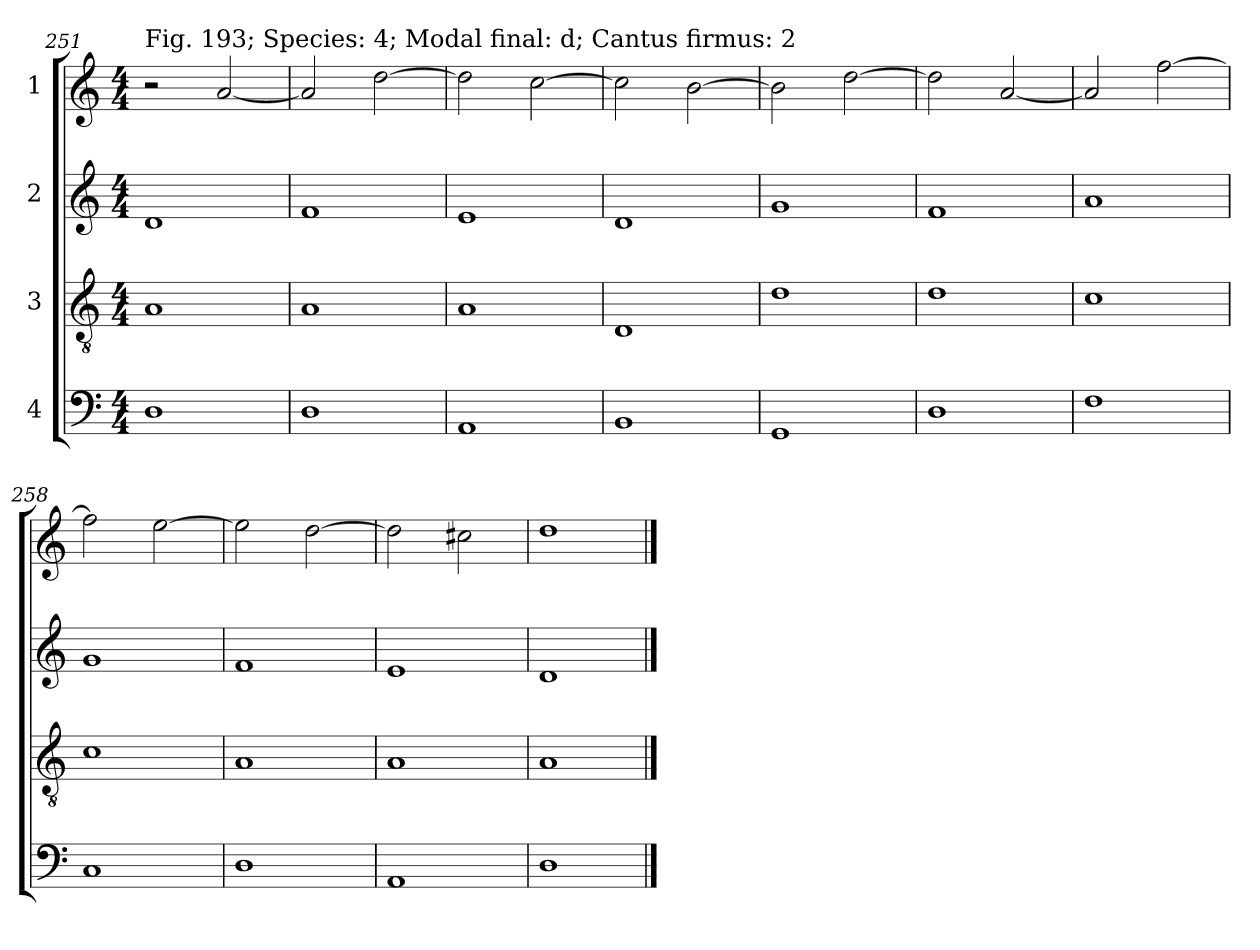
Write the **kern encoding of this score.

**kern	**kern	**kern	**kern
*part4	*part3	*part2	*part1
*staff4	*staff3	*staff2	*staff1
*I"4	*I"3	*I"2	*I"1
*clefF4	*clefGv2	*clefG2	*clefG2
*k[]	*k[]	*k[]	*k[]
*M4/4	*M4/4	*M4/4	*M4/4
=251	=251	=251	=251
!	!	!	!LO:TX:a:t=Fig. 193; Species&colon; 4; Modal final&colon; d; Cantus firmus&colon; 2
1D	1A	1d	2r
.	.	.	[2a/
=252	=252	=252	=252
1D	1A	1f	2a/]
.	.	.	[2dd\
=253	=253	=253	=253
1AA	1A	1e	2dd\]
.	.	.	[2cc\
=254	=254	=254	=254
1BB	1D	1d	2cc\]
.	.	.	[2b\
=255	=255	=255	=255
1GG	1d	1g	2b\]
.	.	.	[2dd\
=256	=256	=256	=256
1D	1d	1f	2dd\]
.	.	.	[2a/
=257	=257	=257	=257
1F	1c	1a	2a/]
.	.	.	[2ff\
=258	=258	=258	=258
1C	1c	1g	2ff\]
.	.	.	[2ee\
=259	=259	=259	=259
1D	1A	1f	2ee\]
.	.	.	[2dd\
=260	=260	=260	=260
1AA	1A	1e	2dd\]
.	.	.	2cc#X\
=261	=261	=261	=261
1D	1A	1d	1dd
==	==	==	==
*-	*-	*-	*-
